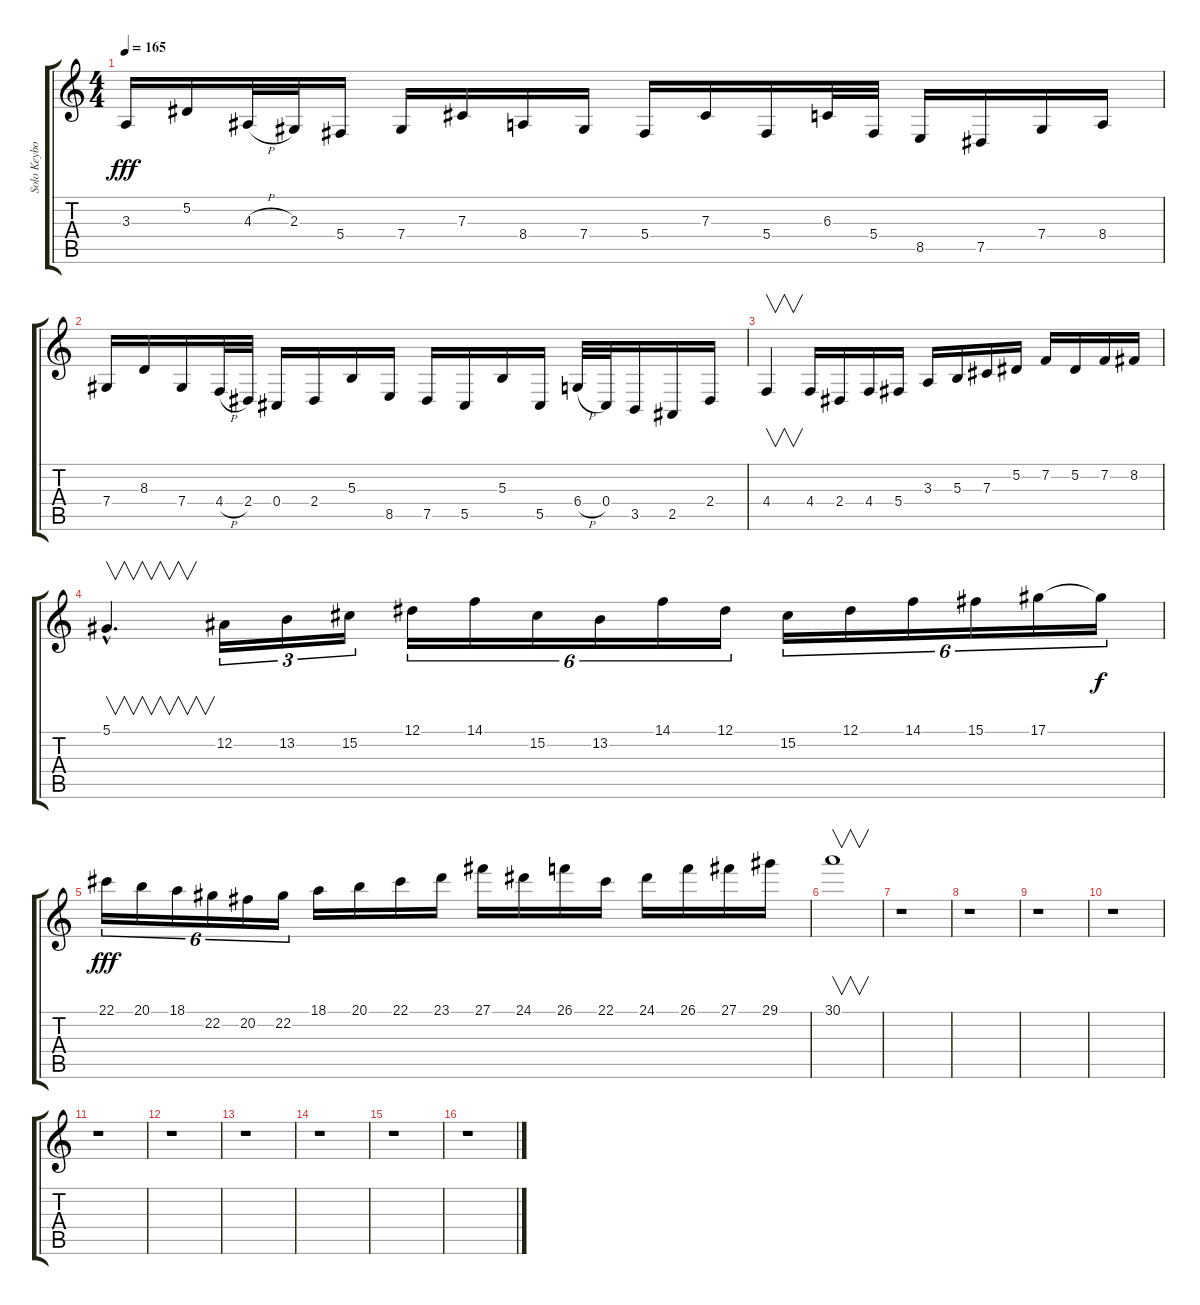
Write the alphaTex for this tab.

\track ("Solo Keyboard" "Solo Keybo") {instrument lead8bassandlead}
\staff {score tabs}
\tuning (Eb4 Bb3 Gb3 Db3 Ab2 Eb2) {hide}
\ts (4 4)
\tempo 165
\clef g2
\ks c
3.3.16{dy fff} 5.2.16 4.3{h}.32 2.3.32 5.4.16 7.4.16 7.3.16 8.4.16 7.4.16 5.4.16 7.3.16 5.4.16 6.3.32 5.4.32 8.5.16 7.5.16 7.4.16 8.4.16 |
7.4.16 8.3.16 7.4.16 4.4{h}.32 2.4.32 0.4.16 2.4.16 5.3.16 8.5.16 7.5.16 5.5.16 5.3.16 5.5.16 6.4{h}.32 0.4.32 3.5.16 2.5.16 2.4.16 |
4.4.4{v} 4.4.16 2.4.16 4.4.16 5.4.16 3.3.16 5.3.16 7.3.16 5.2.16 7.2.16 5.2.16 7.2.16 8.2.16 |
5.1{hac}.4{v d} 12.2.16{tu (3 2)} 13.2.16{tu (3 2)} 15.2.16{tu (3 2)} 12.1.16{tu (6 4)} 14.1.16{tu (6 4)} 15.2.16{tu (6 4)} 13.2.16{tu (6 4)} 14.1.16{tu (6 4)} 12.1.16{tu (6 4)} 15.2.16{tu (6 4)} 12.1.16{tu (6 4)} 14.1.16{tu (6 4)} 15.1.16{tu (6 4)} 17.1.16{tu (6 4)} 17.1{t}.16{tu (6 4) dy f} |
22.1.16{tu (6 4) dy fff} 20.1.16{tu (6 4)} 18.1.16{tu (6 4)} 22.2.16{tu (6 4)} 20.2.16{tu (6 4)} 22.2.16{tu (6 4)} 18.1.16 20.1.16 22.1.16 23.1.16 27.1.16 24.1.16 26.1.16 22.1.16 24.1.16 26.1.16 27.1.16 29.1.16 |
30.1.1{v} |
r.1 |
r.1 |
r.1 |
r.1 |
r.1 |
r.1 |
r.1 |
r.1 |
r.1 |
r.1
